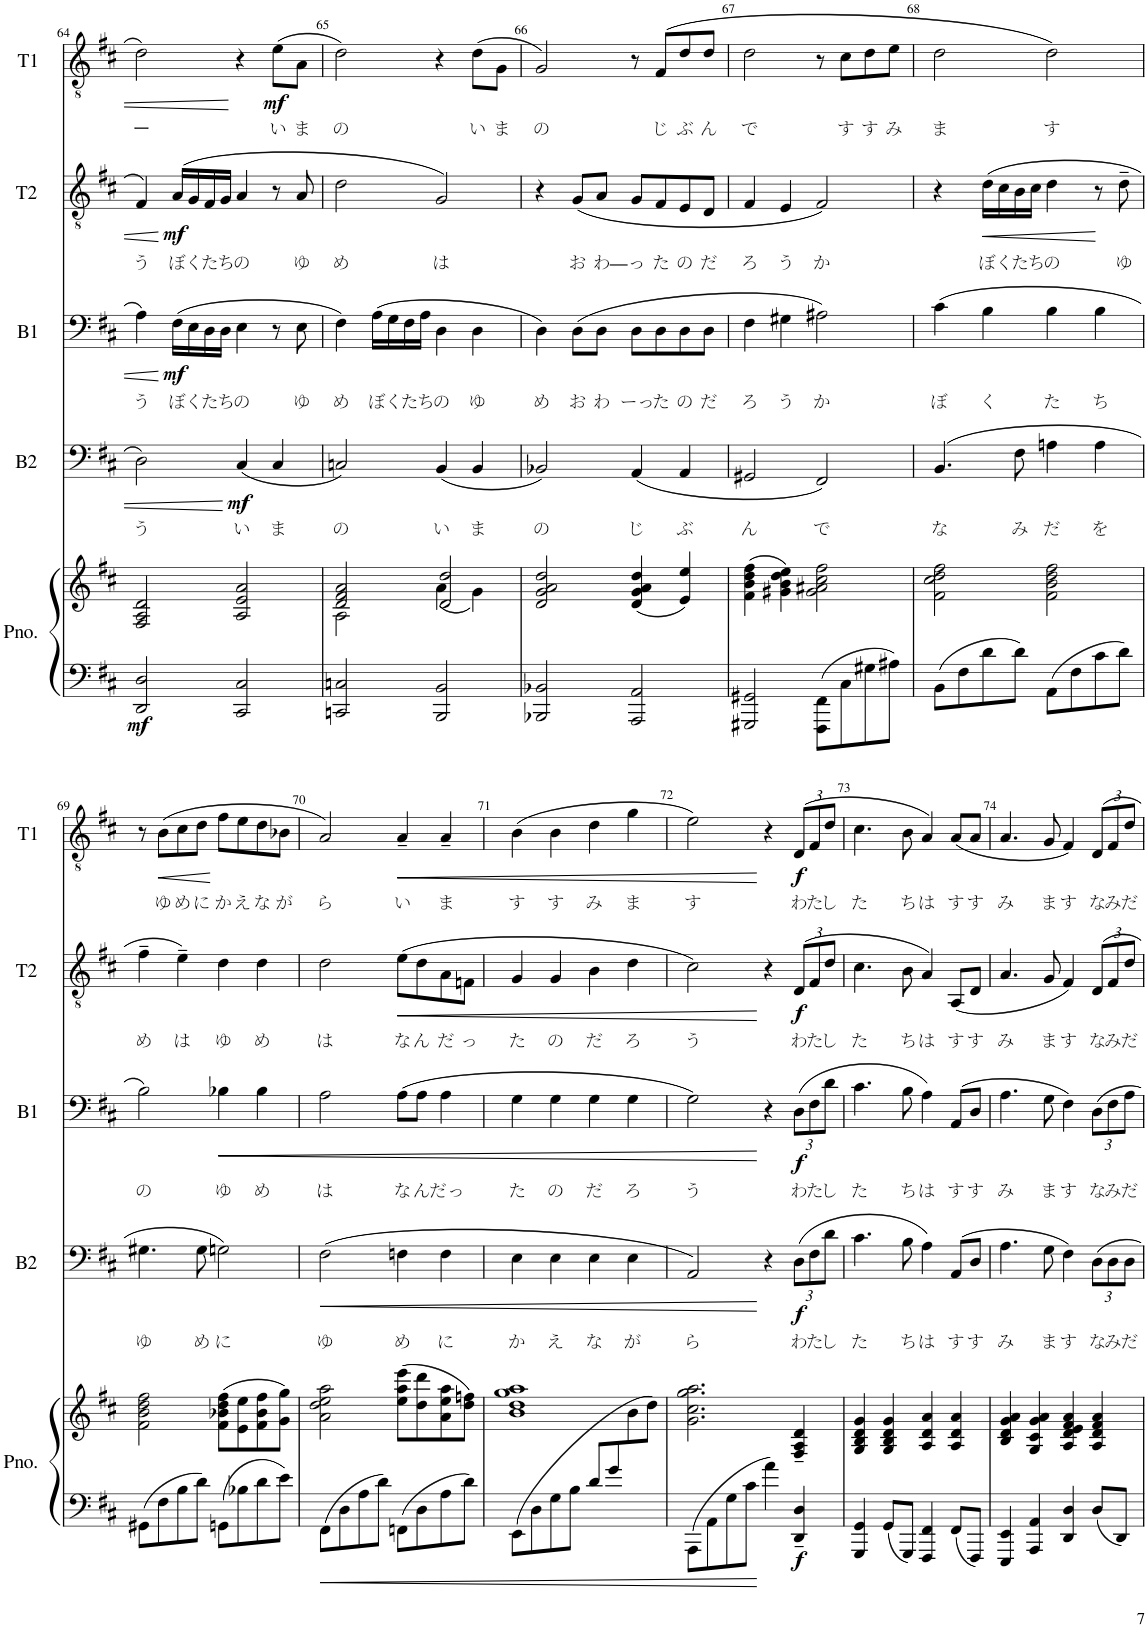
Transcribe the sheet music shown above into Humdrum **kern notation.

**kern	**kern	**dynam	**kern	**text	**dynam	**kern	**text	**dynam	**kern	**text	**dynam	**kern	**text	**dynam
*part5	*part5	*part5	*part4	*part4	*part4	*part3	*part3	*part3	*part2	*part2	*part2	*part1	*part1	*part1
*staff6	*staff5	*staff5/6	*staff4	*staff4	*staff4	*staff3	*staff3	*staff3	*staff2	*staff2	*staff2	*staff1	*staff1	*staff1
*I"ピアノ	*	*	*I"B2	*	*	*I"B1	*	*	*I"T2	*	*	*I"T1	*	*
*	*	*	*I'B2	*	*	*I'B1	*	*	*I'T2	*	*	*I'T1	*	*
!!LO:PB:g=z
*clefF4	*clefG2	*	*clefF4	*	*	*clefF4	*	*	*clefGv2	*	*	*clefGv2	*	*
*k[f#c#]	*k[f#c#]	*	*k[f#c#]	*	*	*k[f#c#]	*	*	*k[f#c#]	*	*	*k[f#c#]	*	*
*M4/4	*M4/4	*	*M4/4	*	*	*M4/4	*	*	*M4/4	*	*	*M4/4	*	*
=64	=64	=64	=64	=64	=64	=64	=64	=64	=64	=64	=64	=64	=64	=64
!	!	!LO:DY:b=2	!	!LO:LY:b	!	!	!LO:LY:b	!	!	!LO:LY:b	!	!	!LO:LY:b	!
2DD/ 2D/	2F#/ 2A/ 2d/	mf	2D\	う	.	4A\	う	.	4F#/	う	.	2d\	ー	.
!	!	!	!	!	!	!	!LO:LY:b	!LO:DY:b	!	!LO:LY:b	!LO:DY:b	!	!	!
.	.	.	.	.	.	(16F#\LL	ぼ	mf	(16A/LL	ぼ	mf	.	.	.
!	!	!	!	!	!	!	!LO:LY:b	!	!	!LO:LY:b	!	!	!	!
.	.	.	.	.	.	16E\	く	.	16G/	く	.	.	.	.
!	!	!	!	!	!	!	!LO:LY:b	!	!	!LO:LY:b	!	!	!	!
.	.	.	.	.	.	16D\	た	.	16F#/	た	.	.	.	.
!	!	!	!	!	!	!	!LO:LY:b	!	!	!LO:LY:b	!	!	!	!
.	.	.	.	.	.	16D\JJ	ち	.	16G/JJ	ち	.	.	.	.
!	!	!	!	!LO:LY:b	!LO:DY:b	!	!LO:LY:b	!	!	!LO:LY:b	!	!	!	!
2CC#/ 2C#/	2A/ 2e/ 2a/	.	(4C#/	い	mf	4E\	の	.	4A/	の	.	4r	.	.
!	!	!	!	!LO:LY:b	!	!	!	!	!	!	!	!	!LO:LY:b	!LO:DY:b
.	.	.	4C#/	ま	.	8r	.	.	8r	.	.	(8e\L	い	mf
!	!	!	!	!	!	!	!LO:LY:b	!	!	!LO:LY:b	!	!	!LO:LY:b	!
.	.	.	.	.	.	8E\	ゆ	.	8A/	ゆ	.	8A\J	ま	.
=65	=65	=65	=65	=65	=65	=65	=65	=65	=65	=65	=65	=65	=65	=65
*	*^	*	*	*	*	*	*	*	*	*	*	*	*	*
!	!	!	!	!	!LO:LY:b	!	!	!LO:LY:b	!	!	!LO:LY:b	!	!	!LO:LY:b	!
2CCn/ 2Cn/	2d/ 2f#/ 2a/	2A\	.	2Cn/)	の	.	4F#\)	め	.	2d\	め	.	2d\)	の	.
!	!	!	!	!	!	!	!	!LO:LY:b	!	!	!	!	!	!	!
.	.	.	.	.	.	.	(16A\LL	ぼ	.	.	.	.	.	.	.
!	!	!	!	!	!	!	!	!LO:LY:b	!	!	!	!	!	!	!
.	.	.	.	.	.	.	16G\	く	.	.	.	.	.	.	.
!	!	!	!	!	!	!	!	!LO:LY:b	!	!	!	!	!	!	!
.	.	.	.	.	.	.	16F#\	た	.	.	.	.	.	.	.
!	!	!	!	!	!	!	!	!LO:LY:b	!	!	!	!	!	!	!
.	.	.	.	.	.	.	16A\JJ	ち	.	.	.	.	.	.	.
!	!	!	!	!	!LO:LY:b	!	!	!LO:LY:b	!	!	!LO:LY:b	!	!	!	!
2BBB/ 2BB/	2d/ 2dd/	(4a\	.	(4BB/	い	.	4D\	の	.	2G/)	は	.	4r	.	.
!	!	!	!	!	!LO:LY:b	!	!	!LO:LY:b	!	!	!	!	!	!LO:LY:b	!
.	.	4g\)	.	4BB/	ま	.	4D\	ゆ	.	.	.	.	(8d\L	い	.
!	!	!	!	!	!	!	!	!	!	!	!	!	!	!LO:LY:b	!
.	.	.	.	.	.	.	.	.	.	.	.	.	8G\J	ま	.
*	*v	*v	*	*	*	*	*	*	*	*	*	*	*	*	*
=66	=66	=66	=66	=66	=66	=66	=66	=66	=66	=66	=66	=66	=66	=66
!	!	!	!	!LO:LY:b	!	!	!LO:LY:b	!	!	!	!	!	!LO:LY:b	!
2BBB-X/ 2BB-X/	2d/ 2g/ 2a/ 2dd/	.	2BB-X/)	の	.	4D\)	め	.	4r	.	.	2G/)	の	.
!	!	!	!	!	!	!	!LO:LY:b	!	!	!LO:LY:b	!	!	!	!
.	.	.	.	.	.	(8D\L	お	.	(8G/L	お	.	.	.	.
!	!	!	!	!	!	!	!LO:LY:b	!	!	!LO:LY:b	!	!	!	!
.	.	.	.	.	.	8D\J	わ	.	8A/J	わ	.	.	.	.
!	!	!	!	!LO:LY:b	!	!	!LO:LY:b	!	!	!LO:LY:b	!	!	!	!
2AAA/ 2AA/	(4d/ 4g/ 4a/ 4dd/	.	(4AA/	じ	.	8D\L	ーっ	.	8G/L	―っ	.	8r	.	.
!	!	!	!	!	!	!	!LO:LY:b	!	!	!LO:LY:b	!	!	!LO:LY:b	!
.	.	.	.	.	.	8D\	た	.	8F#/	た	.	(8F#/L	じ	.
!	!	!	!	!LO:LY:b	!	!	!LO:LY:b	!	!	!LO:LY:b	!	!	!LO:LY:b	!
.	4e/ 4ee/)	.	4AA/	ぶ	.	8D\	の	.	8E/	の	.	8d/	ぶ	.
!	!	!	!	!	!	!	!LO:LY:b	!	!	!LO:LY:b	!	!	!LO:LY:b	!
.	.	.	.	.	.	8D\J	だ	.	8D/J	だ	.	8d/J	ん	.
=67	=67	=67	=67	=67	=67	=67	=67	=67	=67	=67	=67	=67	=67	=67
!	!	!	!	!LO:LY:b	!	!	!LO:LY:b	!	!	!LO:LY:b	!	!	!LO:LY:b	!
2GGG#X/ 2GG#X/	(4f#\ 4b\ 4dd\ 4ff#\	.	2GG#X/	ん	.	4F#\	ろ	.	4F#/	ろ	.	2d\	で	.
!	!	!	!	!	!	!	!LO:LY:b	!	!	!LO:LY:b	!	!	!	!
.	4g#X\ 4b\ 4dd\ 4ee\)	.	.	.	.	4G#X\	う	.	4E/	う	.	.	.	.
!	!	!	!	!LO:LY:b	!	!	!LO:LY:b	!	!	!LO:LY:b	!	!	!	!
8FFF#\ 8FF#\L	2g#\ 2a#X\ 2cc#\ 2ff#\	.	2FF#/)	で	.	2A#X\)	か	.	2F#/)	か	.	8r	.	.
!	!	!	!	!	!	!	!	!	!	!	!	!	!LO:LY:b	!
8C#\	.	.	.	.	.	.	.	.	.	.	.	8c#\L	す	.
!	!	!	!	!	!	!	!	!	!	!	!	!	!LO:LY:b	!
8G#X\	.	.	.	.	.	.	.	.	.	.	.	8d\	す	.
!	!	!	!	!	!	!	!	!	!	!	!	!	!LO:LY:b	!
8A#X\J	.	.	.	.	.	.	.	.	.	.	.	8e\J	み	.
=68	=68	=68	=68	=68	=68	=68	=68	=68	=68	=68	=68	=68	=68	=68
!	!	!	!	!LO:LY:b	!	!	!LO:LY:b	!	!	!	!	!	!LO:LY:b	!
8BB\L	2f#\ 2cc#\ 2dd\ 2ff#\	.	(4.BB/	な	.	(4c#\	ぼ	.	4r	.	.	2d\	ま	.
8F#\	.	.	.	.	.	.	.	.	.	.	.	.	.	.
!	!	!	!	!	!	!	!LO:LY:b	!	!	!LO:LY:b	!LO:HP:b	!	!	!
8d\	.	.	.	.	.	4B\	く	.	(16d\LL	ぼ	<	.	.	.
!	!	!	!	!	!	!	!	!	!	!LO:LY:b	!	!	!	!
.	.	.	.	.	.	.	.	.	16c#\	く	.	.	.	.
!	!	!	!	!LO:LY:b	!	!	!	!	!	!LO:LY:b	!	!	!	!
8d\J	.	.	8F#\	み	.	.	.	.	16B\	た	.	.	.	.
!	!	!	!	!	!	!	!	!	!	!LO:LY:b	!	!	!	!
.	.	.	.	.	.	.	.	.	16c#\JJ	ち	.	.	.	.
!	!	!	!	!LO:LY:b	!	!	!LO:LY:b	!	!	!LO:LY:b	!	!	!LO:LY:b	!
8AA\L	2f#\ 2b\ 2dd\ 2ff#\	.	4An\	だ	.	4B\	た	.	4d\	の	.	2d\)	す	.
8F#\	.	.	.	.	.	.	.	.	.	.	.	.	.	.
!	!	!	!	!LO:LY:b	!	!	!LO:LY:b	!	!	!	!	!	!	!
8c#\	.	.	4A\	を	.	4B\	ち	.	8r	.	.	.	.	.
!	!	!	!	!	!	!	!	!	!	!LO:LY:b	!	!	!	!
8d\J	.	.	.	.	.	.	.	.	8d~\	ゆ	.	.	.	.
.	.	.	.	.	.	.	.	.	.	.	[	.	.	.
!!LO:LB:g=z
=69	=69	=69	=69	=69	=69	=69	=69	=69	=69	=69	=69	=69	=69	=69
!	!	!	!	!LO:LY:b	!	!	!LO:LY:b	!	!	!LO:LY:b	!	!	!	!
8GG#X\L	2f#\ 2b\ 2dd\ 2ff#\	.	4.G#X\	ゆ	.	2B\)	の	.	4f#~\	め	.	8r	.	.
!	!	!	!	!	!	!	!	!	!	!	!	!	!LO:LY:b	!LO:HP:b
8F#\	.	.	.	.	.	.	.	.	.	.	.	(8B\L	ゆ	<
!	!	!	!	!	!	!	!	!	!	!LO:LY:b	!	!	!LO:LY:b	!
8B\	.	.	.	.	.	.	.	.	4e~\)	は	.	8c#\	め	.
!	!	!	!	!LO:LY:b	!	!	!	!	!	!	!	!	!LO:LY:b	!
8d\J	.	.	8G#\	め	.	.	.	.	.	.	.	8d\J	に	.
!	!	!	!	!LO:LY:b	!	!	!LO:LY:b	!LO:HP:b	!	!LO:LY:b	!	!	!LO:LY:b	!
8GGn\L	(8f#\ 8b-X\ 8dd\ 8ff#\L	.	2Gn\)	に	.	4B-X\	ゆ	<	4d\	ゆ	.	8f#\L	か	[
!	!	!	!	!	!	!	!	!	!	!	!	!	!LO:LY:b	!
8B-X\	8e\ 8ee\	.	.	.	.	.	.	.	.	.	.	8e\	え	.
!	!	!	!	!	!	!	!LO:LY:b	!	!	!LO:LY:b	!	!	!LO:LY:b	!
8d\	8f#\ 8b-\ 8ff#\	.	.	.	.	4B-\	め	.	4d\	め	.	8d\	な	.
!	!	!	!	!	!	!	!	!	!	!	!	!	!LO:LY:b	!
8e\J	8g\ 8gg\J)	.	.	.	.	.	.	.	.	.	.	8B-X\J	が	.
=70	=70	=70	=70	=70	=70	=70	=70	=70	=70	=70	=70	=70	=70	=70
!	!	!	!	!LO:LY:b	!LO:HP:b	!	!LO:LY:b	!	!	!LO:LY:b	!	!	!LO:LY:b	!
8FF#\L	2a\ 2dd\ 2ee\ 2aa\	.	(2F#\	ゆ	<	2A\	は	.	2d\	は	.	2A/)	ら	.
8D\	.	.	.	.	.	.	.	.	.	.	.	.	.	.
8A\	.	.	.	.	.	.	.	.	.	.	.	.	.	.
8d\J	.	.	.	.	.	.	.	.	.	.	.	.	.	.
!	!	!	!	!LO:LY:b	!	!	!LO:LY:b	!	!	!LO:LY:b	!LO:HP:b	!	!LO:LY:b	!LO:HP:b
8FFn\L	(8ee\ 8aa\ 8eee\L	.	4Fn\	め	.	(8A\L	な	.	(8e\L	な	<	4A~/	い	<
!	!	!	!	!	!	!	!LO:LY:b	!	!	!LO:LY:b	!	!	!	!
8D\	8dd\ 8ddd\	.	.	.	.	8A\J	ん	.	8d\	ん	.	.	.	.
!	!	!	!	!LO:LY:b	!	!	!LO:LY:b	!	!	!LO:LY:b	!	!	!LO:LY:b	!
8A\	8a\ 8ee\ 8aa\	.	4F\	に	.	4A\	だっ	.	8A\	だ	.	4A~/	ま	.
!	!	!	!	!	!	!	!	!	!	!LO:LY:b	!	!	!	!
8d\J	8dd\ 8ffn\J)	.	.	.	.	.	.	.	8Fn\J	っ	.	.	.	.
=71	=71	=71	=71	=71	=71	=71	=71	=71	=71	=71	=71	=71	=71	=71
*	*^	*	*	*	*	*	*	*	*	*	*	*	*	*
!	!	!	!	!	!LO:LY:b	!	!	!LO:LY:b	!	!	!LO:LY:b	!	!	!LO:LY:b	!
(8EE\L	1b 1dd 1gg 1aa	2.ryy	.	4E\	か	.	4G\	た	.	4G/	た	.	(4B\	す	.
8D\	.	.	.	.	.	.	.	.	.	.	.	.	.	.	.
!	!	!	!	!	!LO:LY:b	!	!	!LO:LY:b	!	!	!LO:LY:b	!	!	!LO:LY:b	!
8G\	.	.	.	4E\	え	.	4G\	の	.	4G/	の	.	4B\	す	.
8B\J	.	.	.	.	.	.	.	.	.	.	.	.	.	.	.
!	!	!	!	!	!LO:LY:b	!	!	!LO:LY:b	!	!	!LO:LY:b	!	!	!LO:LY:b	!
8d/L	.	.	.	4E\	な	.	4G\	だ	.	4B\	だ	.	4d\	み	.
8g/	.	.	.	.	.	.	.	.	.	.	.	.	.	.	.
!	!	!	!	!	!LO:LY:b	!	!	!LO:LY:b	!	!	!LO:LY:b	!	!	!LO:LY:b	!
4ryy	.	8b\	.	4E\	が	.	4G\	ろ	.	4d\	ろ	.	4g\	ま	.
.	.	8dd\J)	.	.	.	.	.	.	.	.	.	.	.	.	.
=72	=72	=72	=72	=72	=72	=72	=72	=72	=72	=72	=72	=72	=72	=72	=72
!	!	!	!	!	!LO:LY:b	!	!	!LO:LY:b	!	!	!LO:LY:b	!	!	!LO:LY:b	!
*	*v	*v	*	*	*	*	*	*	*	*	*	*	*	*	*
8AAA\L	2.g\ 2.cc#\ 2.gg\ 2.aa\	.	2AA/)	ら	.	2G\)	う	.	2c#\)	う	.	2e\)	す	.
8AA\	.	.	.	.	.	.	.	.	.	.	.	.	.	.
8G\	.	.	.	.	.	.	.	.	.	.	.	.	.	.
8c#\J	.	.	.	.	.	.	.	.	.	.	.	.	.	.
4a\	.	.	4r	.	[	4r	.	[	4r	.	[	4r	.	[
*	*	*	*Xbrackettup	*	*	*	*	*	*	*	*	*	*	*
!	!	!	!	!LO:LY:b	!	!	!	!	!	!	!	!	!	!
*	*	*	*	*	*	*Xbrackettup	*	*	*	*	*	*	*	*
!	!	!	!	!	!	!	!LO:LY:b	!	!	!	!	!	!	!
*	*	*	*	*	*	*	*	*	*Xbrackettup	*	*	*	*	*
!	!	!	!	!	!	!	!	!	!	!LO:LY:b	!	!	!	!
*	*	*	*	*	*	*	*	*	*	*	*	*Xbrackettup	*	*
!	!	!LO:DY:b=2	!	!	!LO:DY:b	!	!	!LO:DY:b	!	!	!LO:DY:b	!	!LO:LY:b	!LO:DY:b
4DD/~ 4D/~	4F#/~ 4A/~ 4d/~	f	(12D\L	わ	f	(12D\L	わ	f	(12D/L	わ	f	(12D/L	わ	f
!	!	!	!	!LO:LY:b	!	!	!LO:LY:b	!	!	!LO:LY:b	!	!	!LO:LY:b	!
.	.	.	12F#\	た	.	12F#\	た	.	12F#/	た	.	12F#/	た	.
!	!	!	!	!LO:LY:b	!	!	!LO:LY:b	!	!	!LO:LY:b	!	!	!LO:LY:b	!
.	.	.	12d\J	し	.	12d\J	し	.	12d/J	し	.	12d/J	し	.
=73	=73	=73	=73	=73	=73	=73	=73	=73	=73	=73	=73	=73	=73	=73
!	!	!	!	!LO:LY:b	!	!	!LO:LY:b	!	!	!LO:LY:b	!	!	!LO:LY:b	!
4GGG/ 4GG/	4G/ 4B/ 4d/ 4g/	.	4.c#\	た	.	4.c#\	た	.	4.c#\	た	.	4.c#\	た	.
8GG/L	4G/ 4B/ 4d/ 4g/	.	.	.	.	.	.	.	.	.	.	.	.	.
!	!	!	!	!LO:LY:b	!	!	!LO:LY:b	!	!	!LO:LY:b	!	!	!LO:LY:b	!
8GGG/J	.	.	8B\	ち	.	8B\	ち	.	8B\	ち	.	8B\	ち	.
!	!	!	!	!LO:LY:b	!	!	!LO:LY:b	!	!	!LO:LY:b	!	!	!LO:LY:b	!
4FFF#/ 4FF#/	4A/ 4d/ 4a/	.	4A\)	は	.	4A\)	は	.	4A/)	は	.	4A/)	は	.
!	!	!	!	!LO:LY:b	!	!	!LO:LY:b	!	!	!LO:LY:b	!	!	!LO:LY:b	!
8FF#/L	4A/ 4d/ 4a/	.	(8AA/L	す	.	(8AA/L	す	.	(8AA/L	す	.	(8A/L	す	.
!	!	!	!	!LO:LY:b	!	!	!LO:LY:b	!	!	!LO:LY:b	!	!	!LO:LY:b	!
8FFF#/J	.	.	8D/J	す	.	8D/J	す	.	8D/J	す	.	8A/J	す	.
=74	=74	=74	=74	=74	=74	=74	=74	=74	=74	=74	=74	=74	=74	=74
!	!	!	!	!LO:LY:b	!	!	!LO:LY:b	!	!	!LO:LY:b	!	!	!LO:LY:b	!
4EEE/ 4EE/	4B/ 4d/ 4g/ 4a/	.	4.A\	み	.	4.A\	み	.	4.A/	み	.	4.A/	み	.
4AAA/ 4AA/	4G/ 4c#/ 4g/ 4a/	.	.	.	.	.	.	.	.	.	.	.	.	.
!	!	!	!	!LO:LY:b	!	!	!LO:LY:b	!	!	!LO:LY:b	!	!	!LO:LY:b	!
.	.	.	8G\	ま	.	8G\	ま	.	8G/	ま	.	8G/	ま	.
!	!	!	!	!LO:LY:b	!	!	!LO:LY:b	!	!	!LO:LY:b	!	!	!LO:LY:b	!
4DD/ 4D/	4A/ 4d/ 4e/ 4f#/ 4a/	.	4F#\)	す	.	4F#\)	す	.	4F#/)	す	.	4F#/)	す	.
!	!	!	!	!LO:LY:b	!	!	!LO:LY:b	!	!	!LO:LY:b	!	!	!LO:LY:b	!
8D/L	4A/ 4d/ 4f#/ 4a/	.	12D\L	な	.	12D\L	な	.	12D/L	な	.	12D/L	な	.
!	!	!	!	!LO:LY:b	!	!	!LO:LY:b	!	!	!LO:LY:b	!	!	!LO:LY:b	!
.	.	.	12D\	み	.	12F#\	み	.	12F#/	み	.	12F#/	み	.
8DD/J	.	.	.	.	.	.	.	.	.	.	.	.	.	.
!	!	!	!	!LO:LY:b	!	!	!LO:LY:b	!	!	!LO:LY:b	!	!	!LO:LY:b	!
.	.	.	12D\J	だ	.	12A\J	だ	.	12d/J	だ	.	12d/J	だ	.
=	=	=	=	=	=	=	=	=	=	=	=	=	=	=
*-	*-	*-	*-	*-	*-	*-	*-	*-	*-	*-	*-	*-	*-	*-
